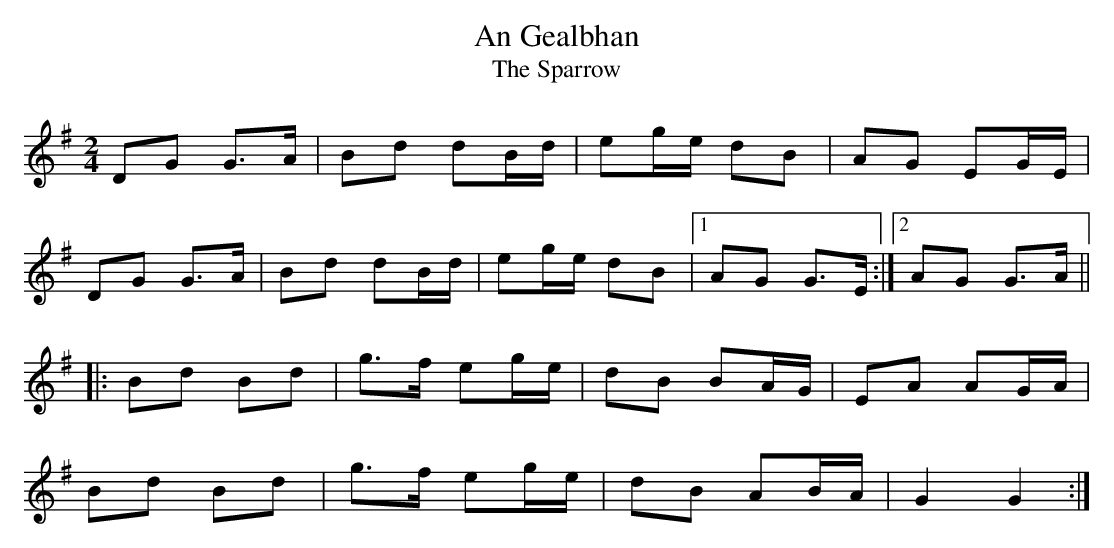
X:1
T:Gealbhan, An
T:Sparrow, The
M:2/4
L:1/8
K:G
DG G>A | Bd dB/d/ | eg/e/ dB | AG EG/E/ |
DG G>A | Bd dB/d/ | eg/e/ dB |1 AG G>E :|2 AG G>A ||
|: Bd Bd | g>f eg/e/ | dB BA/G/ | EA AG/A/ |
Bd Bd | g>f eg/e/ | dB AB/A/ | G2 G2 :|
